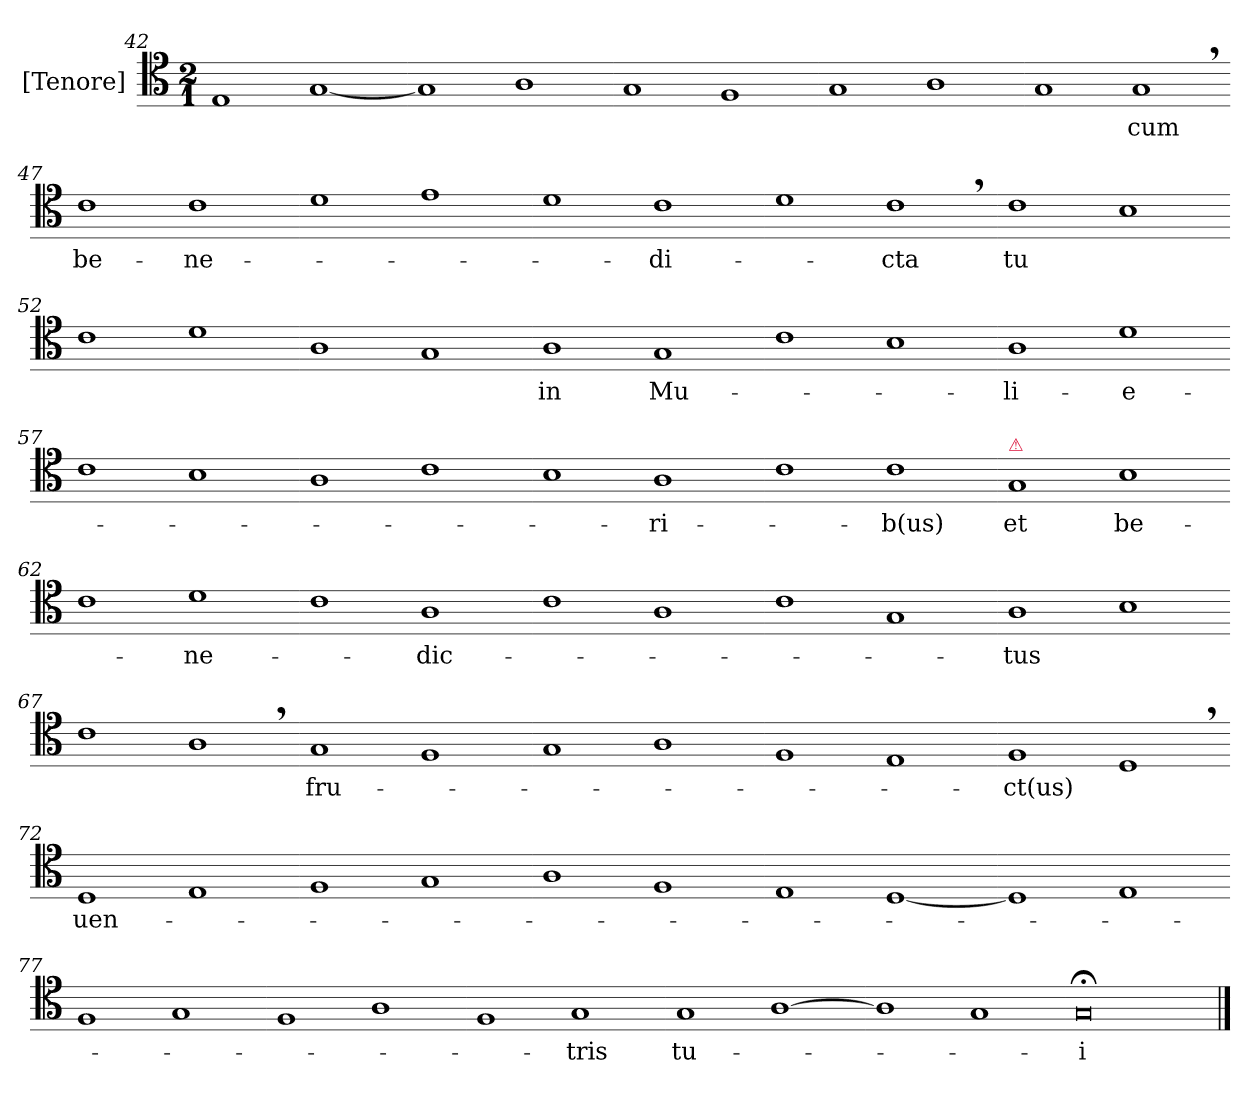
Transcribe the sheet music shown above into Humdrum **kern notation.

**kern	**text
*part1	*part1
*staff1	*staff1
*I"[Tenore]	*
*I'T	*
*clefC4	*
*k[]	*
*M2/1	*
=42	=42
1E	.
[1G	.
=43-	=43-
1G]	.
1A	.
=44-	=44-
1G	.
1F	.
=45-	=45-
1G	.
1A	.
=46-	=46-
1G	.
1G,<	-cum
=47-	=47-
1c	be-
1c	-ne-
=48-	=48-
1d	.
1e	.
=49-	=49-
1d	.
1c	-di-
=50-	=50-
1d	.
1c,<	-cta
=51-	=51-
1c	tu
1B	.
=52-	=52-
1c	.
1d	.
=53-	=53-
1A	.
1G	.
=54-	=54-
1A	in
1G	Mu-
=55-	=55-
1c	.
1B	.
=56-	=56-
1A	-li-
1d	-e-
=57-	=57-
1c	.
1B	.
=58-	=58-
1A	.
1c	.
=59-	=59-
1B	.
1A	-ri-
=60-	=60-
1c	.
1c	-b(us)
=61-	=61-
!LO:TX:a:color=crimson:t=⚠	!
1G	et
1B	be-
=62-	=62-
1c	.
1d	-ne-
=63-	=63-
1c	.
1A	-dic-
=64-	=64-
1c	.
1A	.
=65-	=65-
1c	.
1G	.
=66-	=66-
1A	-tus
1B	.
=67-	=67-
1c	.
1A,<	.
=68-	=68-
1G	fru-
1F	.
=69-	=69-
1G	.
1A	.
=70-	=70-
1F	.
1E	.
=71-	=71-
1F	-ct(us)
1D,<	.
=72-	=72-
1D	uen-
1E	.
=73-	=73-
1F	.
1G	.
=74-	=74-
1A	.
1F	.
=75-	=75-
1E	.
[1D	.
=76-	=76-
1D]	.
1E	.
=77-	=77-
1F	.
1G	.
=78-	=78-
1F	.
1A	.
=79-	=79-
1F	.
1G	-tris
=80-	=80-
1G	tu-
[1A	.
=81-	=81-
1A]	.
1G	.
=82-	=82-
0G;<;	-i
==	==
*-	*-
